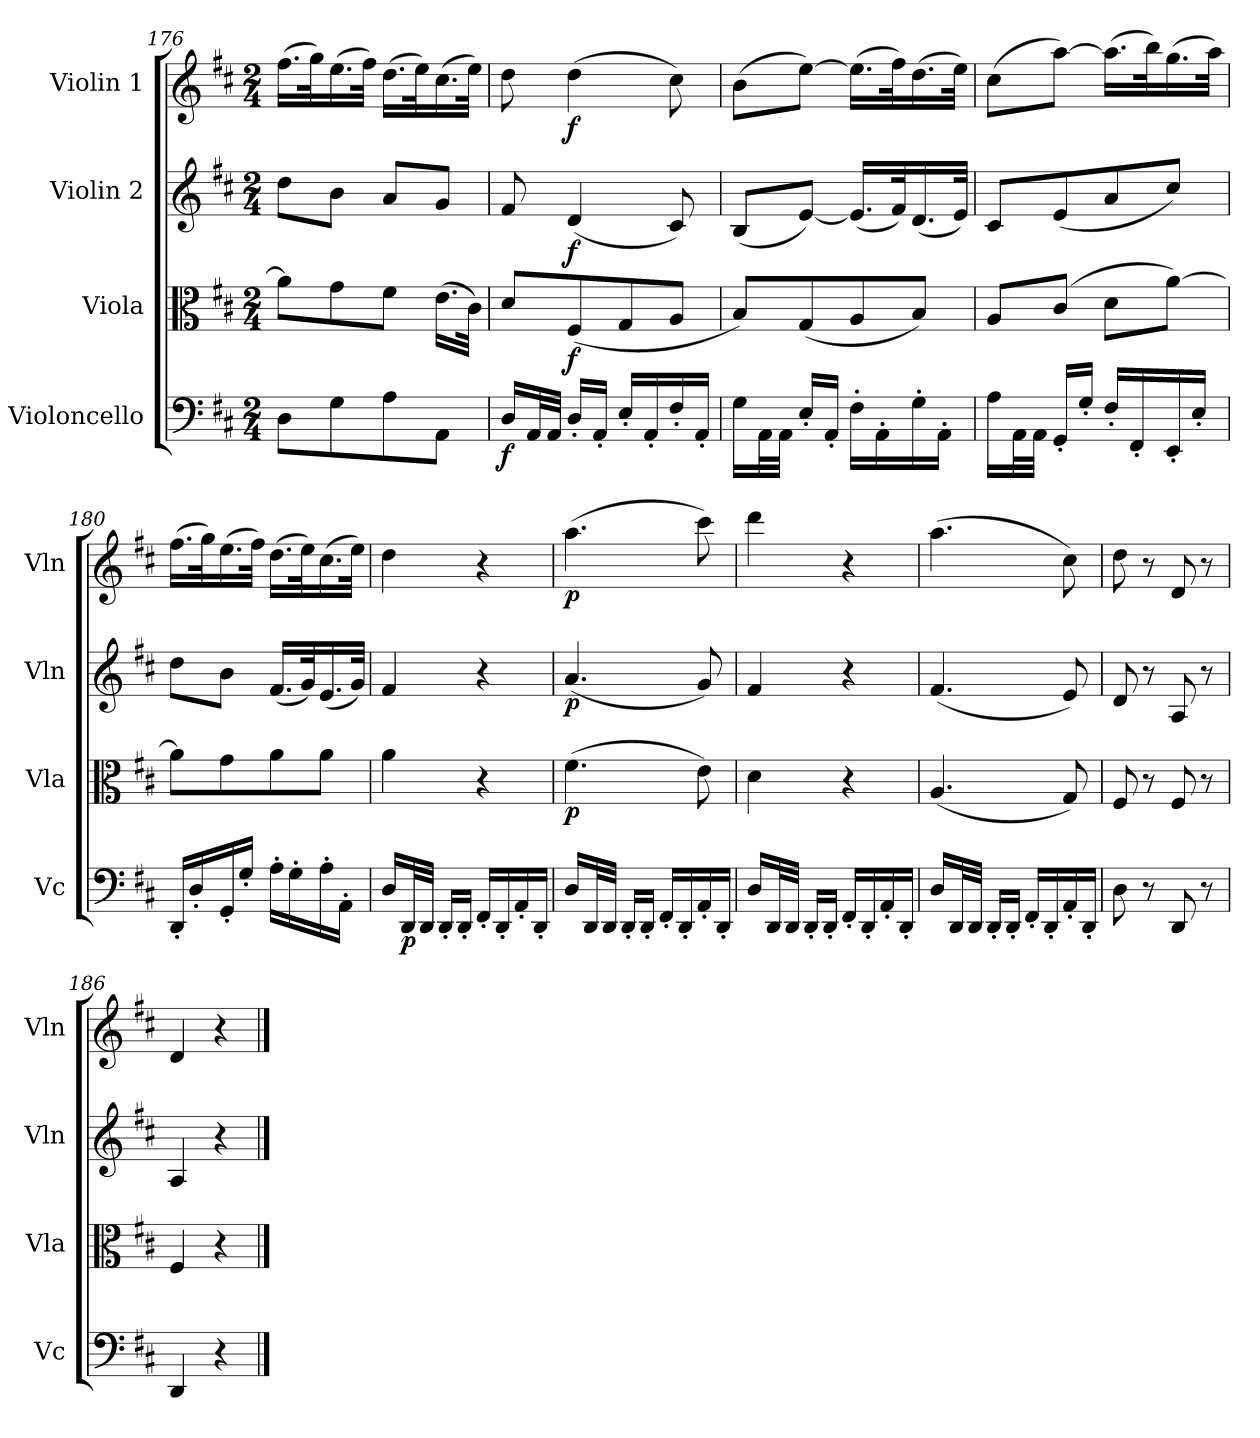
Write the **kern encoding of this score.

**kern	**dynam	**kern	**dynam	**kern	**dynam	**kern	**dynam
*part4	*part4	*part3	*part3	*part2	*part2	*part1	*part1
*staff4	*staff4	*staff3	*staff3	*staff2	*staff2	*staff1	*staff1
*I"Violoncello	*	*I"Viola	*	*I"Violin 2	*	*I"Violin 1	*
*I'Vc	*	*I'Vla	*	*I'Vln	*	*I'Vln	*
*clefF4	*	*clefC3	*	*clefG2	*	*clefG2	*
*k[f#c#]	*	*k[f#c#]	*	*k[f#c#]	*	*k[f#c#]	*
*M2/4	*	*M2/4	*	*M2/4	*	*M2/4	*
=176	=176	=176	=176	=176	=176	=176	=176
8D\L	.	8a\L]	.	8dd\L	.	(>16.ff#\LL	.
.	.	.	.	.	.	32gg\K)	.
8G\	.	8g\	.	8b\J	.	(>16.ee\	.
.	.	.	.	.	.	32ff#\JJk)	.
8A\	.	8f#\J	.	8a/L	.	(>16.dd\LL	.
.	.	.	.	.	.	32ee\K)	.
8AA\J	.	(>16.e\LL	.	8g/J	.	(>16.cc#\	.
.	.	32c#\JJk)	.	.	.	32ee\JJk)	.
=177	=177	=177	=177	=177	=177	=177	=177
!	!LO:DY:b	!	!	!	!	!	!
16D/LL	f	8d/L	.	8f#/	.	8dd\	.
32AA/L	.	.	.	.	.	.	.
32AA/JJJ	.	.	.	.	.	.	.
!	!	!	!LO:DY:b	!	!LO:DY:b	!	!LO:DY:b
16D'/LL	.	(<8F#/	f	(<4d/	f	(>4dd\	f
16AA'/JJ	.	.	.	.	.	.	.
16E'/LL	.	8G/	.	.	.	.	.
16AA'/	.	.	.	.	.	.	.
16F#'/	.	8A/J	.	8c#/)	.	8cc#\)	.
16AA'/JJ	.	.	.	.	.	.	.
=178	=178	=178	=178	=178	=178	=178	=178
16G\LL	.	8B/L)	.	(<8B/L	.	(>8b\L	.
32AA\L	.	.	.	.	.	.	.
32AA\JJJ	.	.	.	.	.	.	.
16E'/LL	.	(<8G/	.	[8e/J)	.	[8ee\J)	.
16AA'/JJ	.	.	.	.	.	.	.
16F#'\LL	.	8A/	.	(<16.e/LL]	.	(>16.ee\LL]	.
16AA'\	.	.	.	.	.	.	.
.	.	.	.	32f#/K)	.	32ff#\K)	.
16G'\	.	8B/J)	.	(<16.d/	.	(>16.dd\	.
16AA'\JJ	.	.	.	.	.	.	.
.	.	.	.	32e/JJk)	.	32ee\JJk)	.
!!LO:LB:g=z
=179	=179	=179	=179	=179	=179	=179	=179
16A\LL	.	8A/L	.	8c#/L	.	(>8cc#\L	.
32AA\L	.	.	.	.	.	.	.
32AA\JJJ	.	.	.	.	.	.	.
16GG'/LL	.	(>8c#/J	.	(<8e/	.	[8aa\J)	.
16G'/JJ	.	.	.	.	.	.	.
16F#'/LL	.	8d\L	.	8a/	.	(>16.aa\LL]	.
16FF#'/	.	.	.	.	.	.	.
.	.	.	.	.	.	32bb\K)	.
16EE'/	.	[8a\J)	.	8cc#/J)	.	(>16.gg\	.
16E'/JJ	.	.	.	.	.	.	.
.	.	.	.	.	.	32aa\JJk)	.
=180	=180	=180	=180	=180	=180	=180	=180
16DD'/LL	.	8a\L]	.	8dd\L	.	(>16.ff#\LL	.
16D'/	.	.	.	.	.	.	.
.	.	.	.	.	.	32gg\K)	.
16GG'/	.	8g\	.	8b\J	.	(>16.ee\	.
16G'/JJ	.	.	.	.	.	.	.
.	.	.	.	.	.	32ff#\JJk)	.
16A'\LL	.	8a\	.	(<16.f#/LL	.	(>16.dd\LL	.
16G'\	.	.	.	.	.	.	.
.	.	.	.	32g/K)	.	32ee\K)	.
16A'\	.	8a\J	.	(<16.e/	.	(>16.cc#\	.
16AA'\JJ	.	.	.	.	.	.	.
.	.	.	.	32g/JJk)	.	32ee\JJk)	.
=181	=181	=181	=181	=181	=181	=181	=181
16D/LL	.	4a\	.	4f#/	.	4dd\	.
!	!LO:DY:b	!	!	!	!	!	!
32DD/L	p	.	.	.	.	.	.
32DD/JJJ	.	.	.	.	.	.	.
16DD'/LL	.	.	.	.	.	.	.
16DD'/JJ	.	.	.	.	.	.	.
16FF#'/LL	.	4r	.	4r	.	4r	.
16DD'/	.	.	.	.	.	.	.
16AA'/	.	.	.	.	.	.	.
16DD'/JJ	.	.	.	.	.	.	.
=182	=182	=182	=182	=182	=182	=182	=182
!	!	!	!LO:DY:b	!	!LO:DY:b	!	!LO:DY:b
16D/LL	.	(>4.f#\	p	(<4.a/	p	(>4.aa\	p
32DD/L	.	.	.	.	.	.	.
32DD/JJJ	.	.	.	.	.	.	.
16DD'/LL	.	.	.	.	.	.	.
16DD'/JJ	.	.	.	.	.	.	.
16FF#'/LL	.	.	.	.	.	.	.
16DD'/	.	.	.	.	.	.	.
16AA'/	.	8e\)	.	8g/)	.	8ccc#\)	.
16DD'/JJ	.	.	.	.	.	.	.
=183	=183	=183	=183	=183	=183	=183	=183
16D/LL	.	4d\	.	4f#/	.	4ddd\	.
32DD/L	.	.	.	.	.	.	.
32DD/JJJ	.	.	.	.	.	.	.
16DD'/LL	.	.	.	.	.	.	.
16DD'/JJ	.	.	.	.	.	.	.
16FF#'/LL	.	4r	.	4r	.	4r	.
16DD'/	.	.	.	.	.	.	.
16AA'/	.	.	.	.	.	.	.
16DD'/JJ	.	.	.	.	.	.	.
=184	=184	=184	=184	=184	=184	=184	=184
16D/LL	.	(<4.A/	.	(<4.f#/	.	(>4.aa\	.
32DD/L	.	.	.	.	.	.	.
32DD/JJJ	.	.	.	.	.	.	.
16DD'/LL	.	.	.	.	.	.	.
16DD'/JJ	.	.	.	.	.	.	.
16FF#'/LL	.	.	.	.	.	.	.
16DD'/	.	.	.	.	.	.	.
16AA'/	.	8G/)	.	8e/)	.	8cc#\)	.
16DD'/JJ	.	.	.	.	.	.	.
=185	=185	=185	=185	=185	=185	=185	=185
8D\	.	8F#/	.	8d/	.	8dd\	.
8r	.	8r	.	8r	.	8r	.
8DD/	.	8F#/	.	8A/	.	8d/	.
8r	.	8r	.	8r	.	8r	.
=186	=186	=186	=186	=186	=186	=186	=186
4DD/	.	4F#/	.	4A/	.	4d/	.
4r	.	4r	.	4r	.	4r	.
==	==	==	==	==	==	==	==
*-	*-	*-	*-	*-	*-	*-	*-
